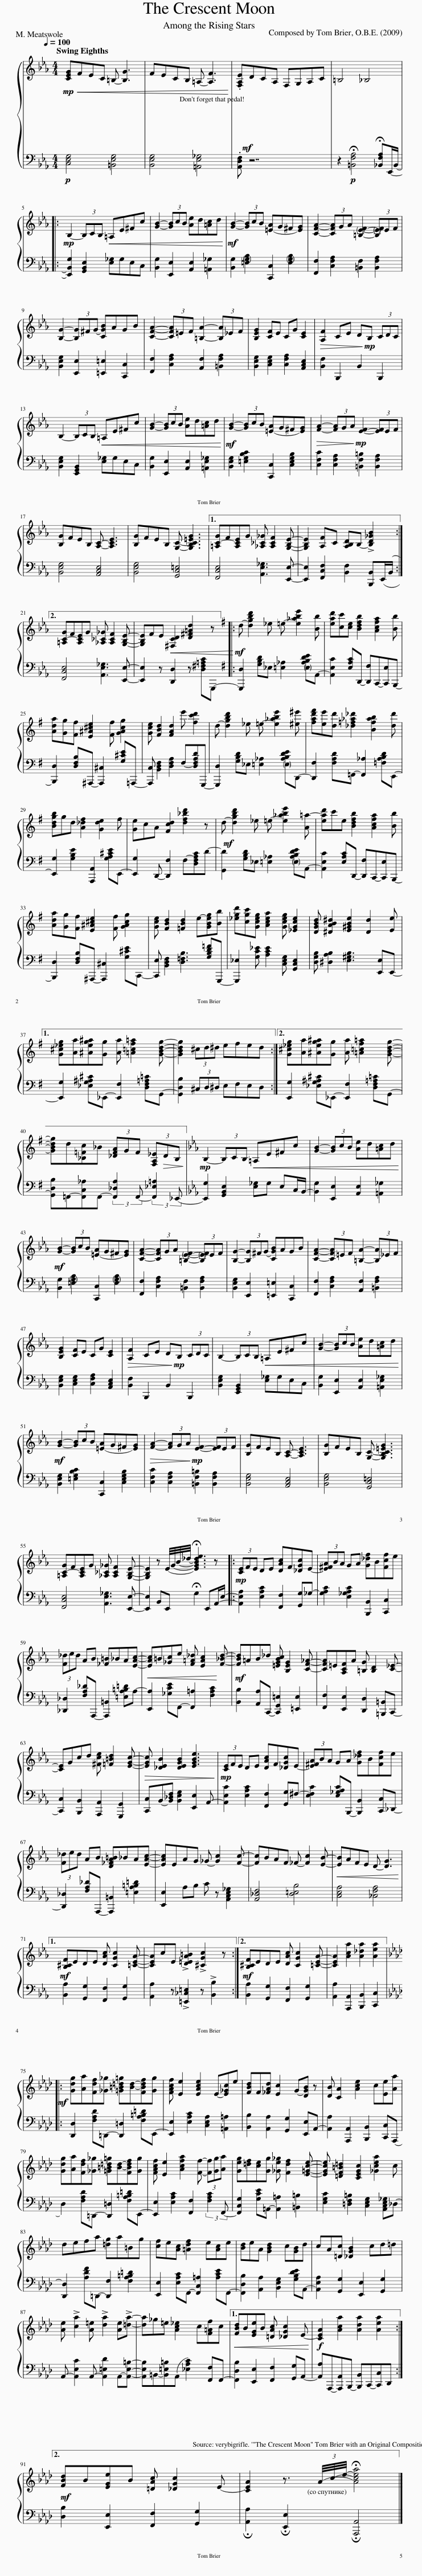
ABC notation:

X:1
%%score { 1 | 2 }
L:1/8
Q:1/4=100
M:4/4
I:linebreak $
K:Eb
V:1 treble
V:2 bass
V:1
!mp! [CEG]!<(!FEC =B,- [B,G]3 | FECB, =A,- [A,F]3!<)! | .[F,A,E]DCA, F,G,A,C | =B,4 _B,4 |:$ B,2- (3B,CB,!<(! =A,E^Fc | %5
 [GB]2- (3[GB]cB [Ae]d[=Ac]d!<)! |!mf! [GB]2- (3[GB]cB [=E-A]G^F[EG] | [CFA]2- (3[CFA]GA [=B,EF]2- (3[B,EF]EF |$ [B,G]2- (3[B,G]^FG- [CGB]AGB | [CFA]2- (3[CFA]=EF [=B,A]2- (3[B,A]_EF | %10
 [B,EG]2 [CF]E CG [CE]2 |!>(! [A,F]2 CE D!>)!!mp!B, (3CDC |$ B,2- (3B,CB,!<(! =A,E^Fc | [GB]2- (3[GB]cB [Ae]d[=Ac]d!<)! |!mf! [GB]2- (3[GB]cB [=E-A]G^F[EG] | %15
!>(! [FA]2- (3[FA]GA!>)!!mp! [EF]2- (3[EF]EF |$ [B,G]FEB, [A,C]- [A,CE]3 | [B,G]FEB, [G,C]- [G,B,C=EG]3 |1 [=A,C-G]F[A,CE]G [_A,_C_G] [A,CF]2 [G,B,E]- | [G,B,E]2 [A,F]C [A,B,D]B,- !>![B,D_GB]2 :|2$ %20
 [=A,C-G]F[A,CE]G [_A,_C_G] [A,CF]2 [G,B,E]- | [G,B,E]FE!<(! [^F,CD]2 [D^F=Ad]2 z!<)! |:[K:G]!mf! d- [dgbd']2 _e =e- [e_abe']2 [Bb] | [ead'][cc'][ce] [Bdfb]2 [Acfa]2 [Bb] |$ [Ada][Gg][Ff] [E^A^ce]2 [Ff] [GAcg]2 | %25
 [Gce] [FBd]2 [FAd]2 e' [fc'd']2 | d- [dgbd']2 _e =e- [e_abe']2 [^e^e'] | [fad'f'][ee'][dd'] [_d=f_a_d']2 [Bfab]2 [dd'] |$ [Bdgb]gd [A_df]2 [Gde]2 f | [Ge]cA [Fcd]2 [df_bd']2 z | %30
!mf! d- [dgbd']2 _e =e- [e_abe']2 [A=a-] | [ead']c'e [Bdfb]2 [Acfa]2 [Bb] |$ [Ada][Gg][Ff] [E^A^ce]2 [Ff] [GAcg]2 | [Gce] [FBd]2 [=FBd]2 e-[GBeg][Bb] | [_egd'][cgc'][Gceg] [Acea]2 [Gceg] [_EGce]2 | %35
 [DGBd] [^DAB^d]2 [E^GBe]2 [Dd]2 [Ee] |1$ [G^c_eg][Aa][^Aeg^a][Gg] [Aa] [=A=cf=a]2 [GBdg]- | [GBdg]2 (3^cd^d efed :|2 [G^c_eg][Aa][^Aeg^a][Gg] [Aa] [=A=cf=a]2 [GBdg]- |$ [GBdg]d[=F_Ac]_B (3[_DFA]GF (3[F,A,_E]!>(!DB,!>)! || %40
[K:Eb] B,2- (3B,CB,!<(! =A,E^Fc | [GB]2- (3[GB]cB [Ae]d[=Ac]d!<)! |$!mf! [GB]2- (3[GB]cB [=E-A]G^F[EG] | [CFA]2- (3[CFA]GA [=B,EF]2- (3[B,EF]EF | [B,G]2- (3[B,G]^FG- [CGB]AGB | %45
 [CFA]2- (3[CFA]=EF [=B,A]2- (3[B,A]_EF |$ [B,EG]2 [CF]E CG [CE]2 |!>(! [A,F]2 CE D!>)!!mp!B, (3CDC | B,2- (3B,CB,!<(! =A,E^Fc | [GB]2- (3[GB]cB [Ae]d[=Ac]d!<)! |$ %50
!mf! [GB]2- (3[GB]cB [=E-A]G^F[EG] |!>(! [FA]2- (3[FA]GA!>)!!mp! [EF]2- (3[EF]EF | [B,G]FEB, [A,C]- [A,CE]3 | [B,G]FEB, [G,C]- [G,B,C=EG]3 |$ [=A,C-G]F[A,CE]G [_A,_C_G] [A,CF]2 [G,B,E]- | %55
 [G,B,E]2 z E/4-G/4-B/4-_d/4- !fermata![EGBde]3 z |:!mp! (3[CE]FE DE [DAc]F[_DGc]E- | (3[E^FA]BA GA [G_df]B[Fcf]e |$ (3[F_d]ed AB [_F=B]_BA[EAc]- |!<(! [EAc]=B[_Gc]e [F=A_d] [EAc]2!<)! [F_Bd]- | %60
 [FBd]=AB_d [=EGBc] [B,EG]2 [CF_A]- | [CFA]=E[A,CF]A [=B,G] [B,D]2 [C_E]- |$ [CE]Gcd [^Fce] [=F=Bd]2 [EGc]- |!>(! [EGc] [_DEB]2 [DEGB]2 [EGBe]3!>)! |!mp! (3[CE]FE DE [DAc]F[_DGc]E- | %65
 (3[E^FA]BA GA [G_df]B[Fcf]e |$ (3[F_d]ed AB [D_FA=B]_BA[EAc]- | [EAc]EAG _G- [Gc]2 [Fc]- | [Fc]BAF _F- [Fc]2 [EB]- |!<(! [EB]AFE D- [DG]3!<)! |1$ %70
!mf! [B,^CF]EDE [DAc] [CGc]2 [=CEA]- | [CEA]cE !>![D=EA=B]2 !>![^CGc]2 z :|2!mf! [B,^CF]EDE [DAc] [CGc]2 [=CEA]- | [CEA]2 [Aca]2 [A_da]2 [Aea]2 |:$[K:Ab]!mf! [Gdg][Aa][Fdf][_G_g] [=G=B=d=g][Bd]-[FBdf][Gg] | %75
 [FAcf] [Ee]2 [EAce]2 E-[E_Gc]e | [FBd]F[_FAd] [Ec]2 G-[DGB] z | [DB] [CA]2 [Ace]2 c[Ee][Aa] |$ [Gdg][Aa][Fdf][_G_g] [=G=B=d=g][Bd]-[FBdf][Gg] | [FAcf] [Ee]2 [Acfa]2 [Ff]- (3[Ff][Gg][Aa] | %80
 [Geg][=df][ce][Gg] [_Ge_g] [Fdf]2 [E=Gce]- | [EGce] [=DF=B=d]2 [CEGc]2 [_Gcea]2 c |$ defa [=dg]a=Bg | [cf]e[Ac] [=Adf]2 e[Ac]e | [Bd]eA [GBd]2 c[GB]d | %85
 cA[=Dc] [_DGB]2 cd=d |$ [Ae] !>![ca]2 [A=e] !>![da]2 [Ae]!>![=da]- | [da]_g=e [Ac_e]2 c[F=Af]c |1!<(! [FBd]B[EGe]B [=DAc] [_DGc]2 E-!<)! |!f! [CEA]2 [Aca]2 [Ada]2 [Aea]2 :|2$ %90
 [FBd]B[EGe]B [=DAc] [_DGc]2 E- | [CEA]2 z3/2 (3A/4-c/4-e/4- !fermata![Acea]4 |] %92
V:2
!p! [C,E,G,]4 [=B,,E,G,]4 | [B,,E,G,]4 [=A,,E,_G,]4 | .[A,,D,F,]!mf! z7 | z2!p! !fermata![=B,,F,A,]4 !fermata![_B,,F,A,]E,,/-B,,/- |:$!mp! [E,,B,,G,]2 [G,,B,,E,]2 [E,_G,]G,E,C, | %5
 [B,,G,]2 [E,,E,]2 [A,,E,]2 [=A,,_G,]2 | [B,,G,]2 [=E,G,B,]2 [C,,C,]2 [E,G,B,]2 | [F,,F,]2 [C,F,A,]2 [=B,,F,]2 [B,,F,A,]2 |$ [B,,E,G,]2 [E,,E,]2 [=E,,=E,]2 [C,,C,]2 | [F,,F,]2 [C,F,A,]2 [A,,F,]2 [=B,,F,A,]2 | %10
 [B,,E,G,]2 [C,E,G,]2 [C,F,A,]2 [A,,C,E,]2 | [B,,F,]2 B,,,2 B,,2 B,,,2 |$ [B,,E,G,]2 [E,,G,,B,,]2 [E,_G,]G,E,C, | [B,,G,]2 [E,,E,]2 [A,,E,]2 [=A,,E,_G,]2 | [B,,E,G,]2 [=E,G,B,C]2 [C,,C,]2 [C,E,G,B,]2 | %15
 [C,F,C]2 [C,F,A,]2 [=B,,F,=B,]2 [B,,F,A,]2 |$ [B,,E,G,]4 [A,,C,E,]4 | [B,,E,G,]4 [G,,C,=E,]4 |1 [F,,C,E,]4 [A,,E,_G,]3 [E,,E,]- | [E,,E,]2 [F,,C,F,]2 ([B,,F,]2 [B,,,B,,])(E,,/B,,/) :|2$ %20
 [F,,C,E,]4 [A,,E,_G,]3 [E,,E,]- | [E,,E,]2 z [D,,D,]2 z [D,^F,=A,C]G,,,- |:[K:G] [G,,,D,]2 [G,B,D]_E, [=E,_A,]2 [E,A,B,DE]A,,- | [A,,E,C]2 [E,A,C]D,,- [D,,F,]C,,-[C,,E,]B,,,- |$ [B,,,D,]2 [D,F,B,]^A,,,- [A,,,^C,]2 [G,^CE]=A,,,- | %25
 [A,,,C,] [B,,D,F,]2 [D,F,A,]2 F,-[D,F,A,D]G,,,- | [G,,,D,]2 [G,B,D]_E, [=E,_A,]2 [E,A,B,DE]D,,- | [D,,F,]2 [F,A,D]=F,,- [F,,_A,]2 [=F,A,B,D]E,,- |$ [E,,G,]2 [G,B,E]2 [A,,,A,,]2 [G,A,^CE]E,,- | [E,,G,]2 D,,- [D,,F,]2 F,-[D,F,A,C]D- | %30
 [G,,D]2 [G,B,D]_E, [=E,_A,]2 [E,A,B,DE]A,,- | [A,,E,C]2 [E,A,C]D,,- [D,,F,]C,,-[C,,E,]B,,,- |$ [B,,,D,]2 [D,F,B,]^A,,,- [A,,,^C,]2 [G,^CE]C,,- | [C,,E,] [B,,D,F,]2 [D,=F,B,]3 [G,B,D=F]G,,,- | [G,,,_E,]2 [G,C_E] [A,CE]2 [C,E,G,] [G,,C,E,]2 | %35
 [D,G,B,] [^D,A,B,]2 [E,^G,B,]3 [E,,E,]E,,- |1$ [E,,G,]2 [_E,G,^A,^C]_E,,- [E,,F,]2 [D,F,=A,=C]G,,- | [G,,D,B,]2 (3^C,D,^D, E,F,E,D, :|2 [E,,G,]2 [_E,G,^A,^C]_E,,- [E,,F,]2 [D,F,=A,=C]G,,- |$ [G,,D,B,]=F,,-[F,,C,_A,]F,,- (3:2:2[F,,_D,A,]2 F,,- (3:2:2[F,,_E,=A,]2 _E,,- || %40
[K:Eb]!mp! [E,,G,]2 [G,,B,,E,]2 [E,_G,]G, E,C,/B,,/- | [B,,G,]2 [E,,E,]2 [A,,E,]2 [=A,,_G,]2 |$ [B,,G,]2 [=E,G,B,]2 [C,,C,]2 [E,G,B,]2 | [F,,F,]2 [C,F,A,]2 [=B,,F,]2 [B,,F,A,]2 | [B,,E,G,]2 [E,,E,]2 [=E,,=E,]2 [C,,C,]2 | %45
 [F,,F,]2 [C,F,A,]2 [A,,F,]2 [=B,,F,A,]2 |$ [B,,E,G,]2 [C,E,G,]2 [C,F,A,]2 [A,,C,E,]2 | [B,,F,]2 B,,,2 B,,2 B,,,2 | [B,,E,G,]2 [E,,G,,B,,]2 [E,_G,]G,E,C, | [B,,G,]2 [E,,E,]2 [A,,E,]2 [=A,,E,_G,]2 |$ %50
 [B,,E,G,]2 [=E,G,B,C]2 [C,,C,]2 [C,E,G,B,]2 | [C,F,C]2 [C,F,A,]2 [=B,,F,=B,]2 [B,,F,A,]2 | [B,,E,G,]4 [A,,C,E,]4 | [B,,E,G,]4 [G,,C,=E,]4 |$ [F,,C,E,]4 [A,,E,_G,]3 [E,,E,]- | %55
 [E,,E,]2 B,,E,, !fermata!G,2 E,,A,,/-E,/- |: [A,,E,A,]2 [E,A,C]2 [F,,F,]2 [G,,G,]_G,- | [G,A,C]2 [E,_G,A,C]2 [B,,,B,,]2 [C,,C,]2 |$ [_D,,_D,]2 [F,A,_D]A,,,- [A,,,=B,,]2 [=E,A,=B,=D]A,- | [E,,A,]2 [_G,CE]F,,- [F,,=A,]2 [F,A,C]2 | %60
!mf! [B,,B,]2 [A,,A,]C,,- [C,,G,,=E,]2 [=E,,E,]2 | [F,,F,]2 [E,,E,]2 [D,,D,]2 [=B,,,=B,,]C,,- |$ [C,,C,]2 [B,,,B,,]2 [A,,,A,,]2 [G,,,G,,]2 | [C,,C,]B,,-[B,,_D,F,] [B,,E,G,]2 [E,,E,]2 A,,- | [A,,E,C]2 [E,A,C]2 [F,,F,]2 [G,,G,]^F,- | %65
 [E,F,C]2 [E,_G,A,C]B,,,- [B,,,B,,]2 [C,,C,]_D,,- |$ [D,,_D,]2 [F,A,_D]A,,,- [A,,,=B,,]2 [=E,A,=B,=D]2 | [E,,E,]2 A,B, C z [A,,C,E,_G,]2 | [A,,_D,F,]4 [D,=E,B,]4 | [C,E,A,]4 [_C,F,A,]4 |1$ %70
 [B,,A,]2 [G,,G,]2 [F,,F,]2 [G,,G,]2 | [A,,A,]2 z !>![=E,,_C,=E,]2 z !>![B,,B,]2 :|2 [B,,A,]2 [G,,G,]2 [F,,F,]2 [G,,G,]2 | [A,,A,]2 [A,,,A,,]2 [B,,,B,,]2 [C,,C,]2 |:$[K:Ab] [D,,D,]2 [F,A,D]=D,,- [D,,=D,]2 [F,A,=B,=D]E,,- | %75
 [E,,E,]2 [E,A,C]2 [C,E,A,]2 [=A,,=A,]2 | [B,,B,]2 [A,,A,]2 [G,,G,]2 [E,,E,]A,,- | [A,,A,]2 [A,,,A,,]2 [B,,,B,,]2 [C,,C,](A,,, |$ D,2) [F,A,D]=D,,- [D,,=D,]2 [F,A,=B,=D]E,,- | [E,,E,]2 [E,A,C]2 [F,,F,]2 (3:2:2[F,A,C]2 F,,- | %80
 [F,,C,G,]2 [G,CE]=A,,- [A,,=A,]2 [=B,,=B,]2 | [E,G,C]2 [=D,F,=B,]2 [C,E,G,]2 [A,,C,E,_G,]_D,- |$ [D,,D,]2 [A,DF]=D,,- [D,,F,]2 [F,A,=B,=D]2 | [E,,E,]2 [E,A,C]F,,- [F,,C,=A,]2 [A,CE]F,,- | [F,,D,B,]2 [A,,A,]2 [B,,E,G,]2 [G,B,DE]A,,- | %85
 [A,,E,A,]2 [G,,G,]2 [E,,E,]2 [G,,G,]2 |$ A,,- [A,,E,C]2 A,,- [A,,=E,D]2 A,,-[A,,E,=B,]- | [A,,E,B,]=B,,-[B,,=E,=B,](A,, [_E,A,C]2) [F,,F,]F,,- |1 [F,,D,B,]2 [E,,E,]2 [F,,F,]2 [G,,G,]A,,- | [A,,A,]A,,,-[A,,,A,,]B,,,- [B,,,B,,]C,,-[C,,C,]D,, :|2$ %90
!mf! [D,B,]2 [E,,E,]2 [F,,F,]2 [G,,G,]2 | !fermata![A,,A,]2 !fermata![E,,E,]2 !fermata![A,,,A,,]4 |] %92
